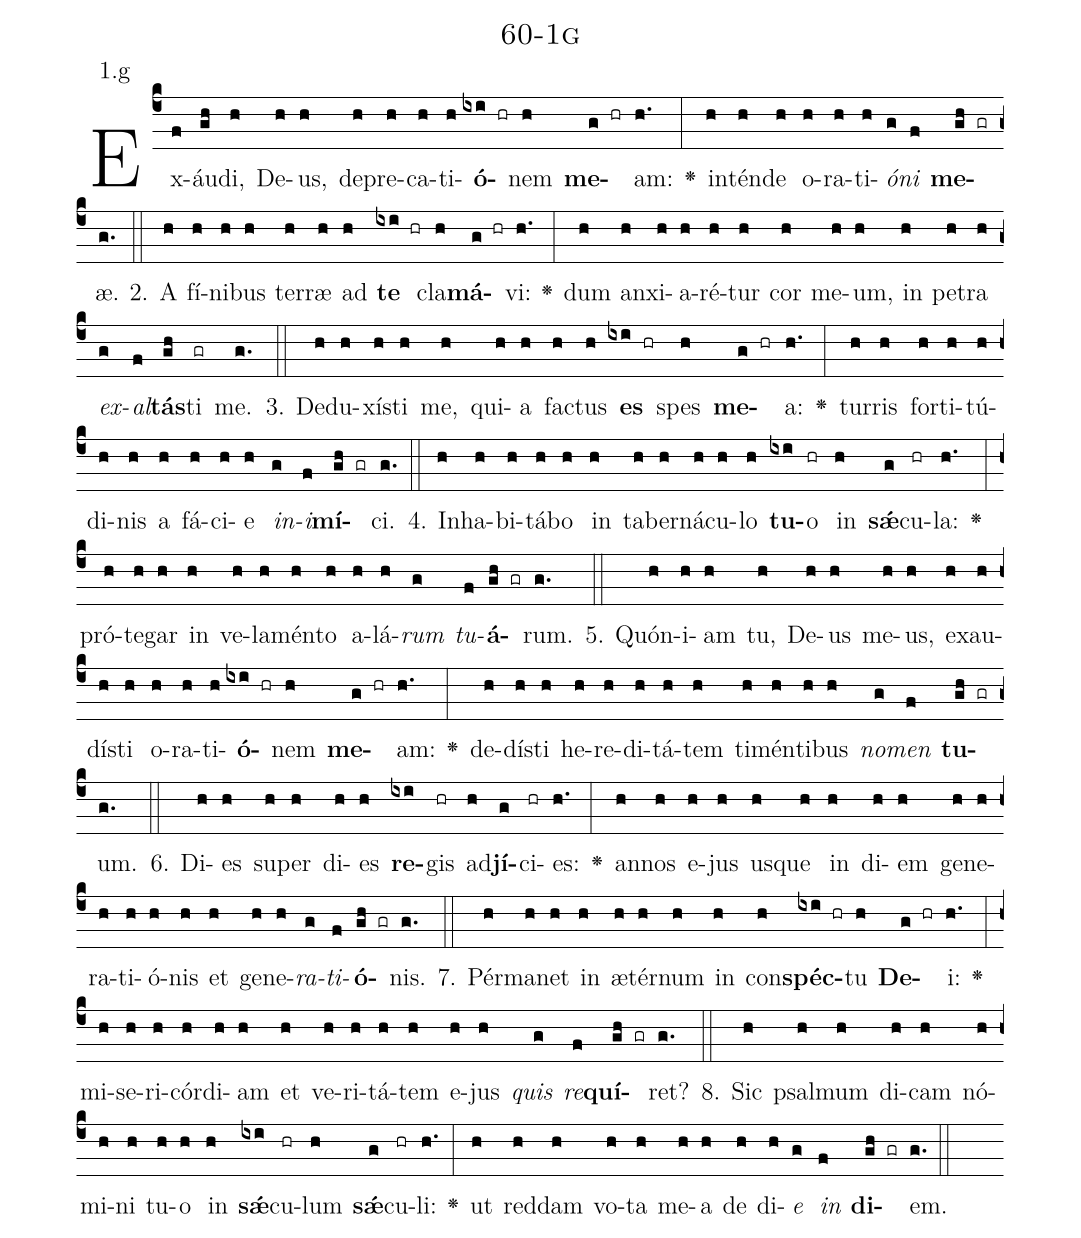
name: 60-1g;
annotation: 1.g;
%%
(c4)Ex(f)áu(gh)di,(h) De(h)us,(h) de(h)pre(h)ca(h)ti(h)<b>ó</b>(ixi hr)nem(h) <b>me</b>(g hr)am:(h.) <v>\greheightstar</v>(:) in(h)tén(h)de(h) o(h)ra(h)ti(h)<i>ó</i>(g)<i>ni</i>(f) <b>me</b>(gh gr)æ.(g.) (::)
2. A(h) fí(h)ni(h)bus(h) ter(h)ræ(h) ad(h) <b>te</b>(ixi hr) cla(h)<b>má</b>(g hr)vi:(h.) <v>\greheightstar</v>(:) dum(h) an(h)xi(h)a(h)ré(h)tur(h) cor(h) me(h)um,(h) in(h) pe(h)tra(h) <i>ex</i>(g)<i>al</i>(f)<b>tás</b>(gh)ti(gr) me.(g.) (::)
3. De(h)du(h)xís(h)ti(h) me,(h) qui(h)a(h) fac(h)tus(h) <b>es</b>(ixi hr) spes(h) <b>me</b>(g hr)a:(h.) <v>\greheightstar</v>(:) tur(h)ris(h) for(h)ti(h)tú(h)di(h)nis(h) a(h) fá(h)ci(h)e(h) <i>in</i>(g)<i>i</i>(f)<b>mí</b>(gh gr)ci.(g.) (::)
4. In(h)ha(h)bi(h)tá(h)bo(h) in(h) ta(h)ber(h)ná(h)cu(h)lo(h) <b>tu</b>(ixi)o(hr) in(h) <b>sǽ</b>(g)cu(hr)la:(h.) <v>\greheightstar</v>(:) pró(h)te(h)gar(h) in(h) ve(h)la(h)mén(h)to(h) a(h)lá(h)<i>rum</i>(g) <i>tu</i>(f)<b>á</b>(gh gr)rum.(g.) (::)
5. Quón(h)i(h)am(h) tu,(h) De(h)us(h) me(h)us,(h) ex(h)au(h)dís(h)ti(h) o(h)ra(h)ti(h)<b>ó</b>(ixi hr)nem(h) <b>me</b>(g hr)am:(h.) <v>\greheightstar</v>(:) de(h)dís(h)ti(h) he(h)re(h)di(h)tá(h)tem(h) ti(h)mén(h)ti(h)bus(h) <i>no</i>(g)<i>men</i>(f) <b>tu</b>(gh gr)um.(g.) (::)
6. Di(h)es(h) su(h)per(h) di(h)es(h) <b>re</b>(ixi)gis(hr) ad(h)<b>jí</b>(g)ci(hr)es:(h.) <v>\greheightstar</v>(:) an(h)nos(h) e(h)jus(h) us(h)que(h) in(h) di(h)em(h) ge(h)ne(h)ra(h)ti(h)ó(h)nis(h) et(h) ge(h)ne(h)<i>ra</i>(g)<i>ti</i>(f)<b>ó</b>(gh gr)nis.(g.) (::)
7. Pér(h)ma(h)net(h) in(h) æ(h)tér(h)num(h) in(h) con(h)<b>spéc</b>(ixi hr)tu(h) <b>De</b>(g hr)i:(h.) <v>\greheightstar</v>(:) mi(h)se(h)ri(h)cór(h)di(h)am(h) et(h) ve(h)ri(h)tá(h)tem(h) e(h)jus(h) <i>quis</i>(g) <i>re</i>(f)<b>quí</b>(gh gr)ret?(g.) (::)
8. Sic(h) psal(h)mum(h) di(h)cam(h) nó(h)mi(h)ni(h) tu(h)o(h) in(h) <b>sǽ</b>(ixi)cu(hr)lum(h) <b>sǽ</b>(g)cu(hr)li:(h.) <v>\greheightstar</v>(:) ut(h) red(h)dam(h) vo(h)ta(h) me(h)a(h) de(h) di(h)<i>e</i>(g) <i>in</i>(f) <b>di</b>(gh gr)em.(g.) (::)
